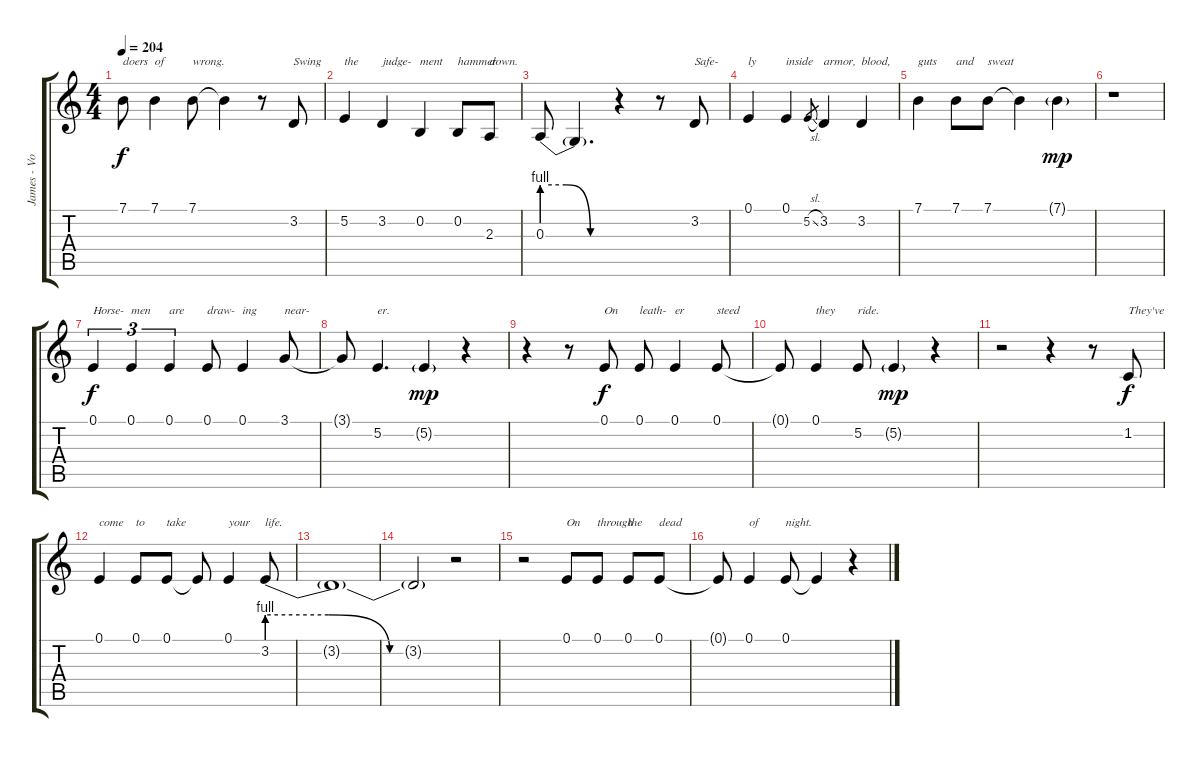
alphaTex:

\track ("James - Voice" "James - Vo") {instrument choiraahs}
\staff {score tabs}
\tuning (E4 B3 G3 D3 A2 E2) {hide}
\ts (4 4)
\tempo 204
\clef g2
\ks c
7.1.8{txt "doers" dy f} 7.1.4{txt "of"} 7.1.8{txt "wrong."} 7.1{t}.4 r.8 3.2.8{txt "Swing"} |
5.2.4{txt "the"} 3.2.4{txt "judge-"} 0.2.4{txt "ment"} 0.2.8{txt "hammer"} 2.3.8{txt "down."} |
0.3{be (custom 0 4 20 4 40 0 60 0)}.8 0.3{t}.4{d} r.4 r.8 3.2.8{txt "Safe-"} |
0.1.4{txt "ly"} 0.1.4{txt "inside"} 5.2{sl}.8{gr} 3.2.4{txt "armor,"} 3.2.4{txt "blood,"} |
7.1.4{txt "guts"} 7.1.8{txt "and"} 7.1.8{txt "sweat"} 7.1{t}.4 7.1{g}.4{dy mp} |
r.1 |
0.1.4{tu (3 2) txt "Horse-" dy f} 0.1.4{tu (3 2) txt "men"} 0.1.4{tu (3 2) txt "are"} 0.1.8{txt "draw-"} 0.1.4{txt "ing"} 3.1.8{txt "near-"} |
3.1{t}.8 5.2.4{d txt "er."} 5.2{g}.4{dy mp} r.4 |
r.4 r.8 0.1.8{txt "On" dy f} 0.1.8{txt "leath-"} 0.1.4{txt "er"} 0.1.8{txt "steed"} |
0.1{t}.8 0.1.4{txt "they"} 5.2.8{txt "ride."} 5.2{g}.4{dy mp} r.4 |
r.2 r.4 r.8 1.2.8{txt "They've" dy f} |
0.1.4{txt "come"} 0.1.8{txt "to"} 0.1.8{txt "take"} 0.1{t}.8 0.1.4{txt "your"} 3.2{be (custom 0 4 20 4 40 0 60 0)}.8{txt "life."} |
3.2{t}.1 |
3.2{t}.2 r.2 |
r.2 0.1.8{txt "On"} 0.1.8{txt "through"} 0.1.8{txt "the"} 0.1.8{txt "dead"} |
0.1{t}.8 0.1.4{txt "of"} 0.1.8{txt "night."} 0.1{t}.4 r.4
